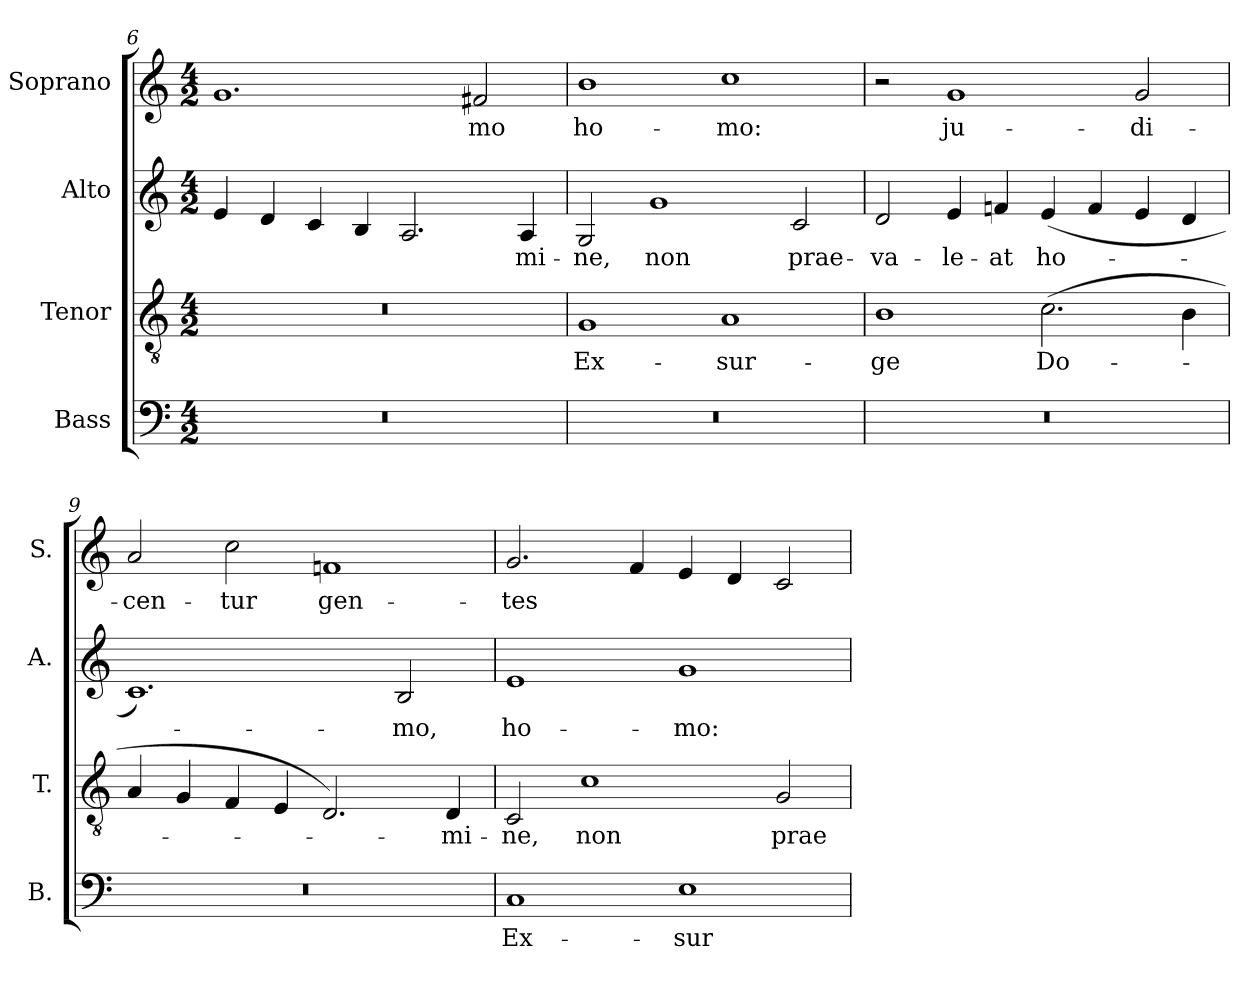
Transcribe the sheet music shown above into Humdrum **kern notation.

**kern	**text	**kern	**text	**kern	**text	**kern	**text
*part4	*part4	*part3	*part3	*part2	*part2	*part1	*part1
*staff4	*staff4	*staff3	*staff3	*staff2	*staff2	*staff1	*staff1
*I"Bass	*	*I"Tenor	*	*I"Alto	*	*I"Soprano	*
*I'B.	*	*I'T.	*	*I'A.	*	*I'S.	*
*clefF4	*	*clefGv2	*	*clefG2	*	*clefG2	*
*	*	*ITrd7c12	*	*	*	*	*
*k[]	*	*k[]	*	*k[]	*	*k[]	*
*C:	*	*C:	*	*C:	*	*C:	*
*M4/2	*	*M4/2	*	*M4/2	*	*M4/2	*
=6	=6	=6	=6	=6	=6	=6	=6
!LO:N:vis=1	!	!LO:N:vis=1	!	!	!	!	!
0r	.	0r	.	4ei/	.	1.gi	.
.	.	.	.	4di/	.	.	.
.	.	.	.	4ci/	.	.	.
.	.	.	.	4Bi/	.	.	.
.	.	.	.	2.Ai/	.	.	.
!	!	!	!	!	!	!	!LO:LY:b:color=#000000
.	.	.	.	.	.	2f#Xi/	-mo
!	!	!	!	!	!LO:LY:b:color=#000000	!	!
.	.	.	.	4Ai/	-mi-	.	.
=7	=7	=7	=7	=7	=7	=7	=7
!LO:N:vis=1	!	!	!	!	!	!	!
!	!	!	!LO:LY:b:color=#000000	!	!	!	!
!	!	!	!	!	!LO:LY:b:color=#000000	!	!
!	!	!	!	!	!	!	!LO:LY:b:color=#000000
0r	.	1GGi	Ex-	2Gi/	-ne,	1bi	ho-
!	!	!	!	!	!LO:LY:b:color=#000000	!	!
.	.	.	.	1gi	non	.	.
!	!	!	!LO:LY:b:color=#000000	!	!	!	!
!	!	!	!	!	!	!	!LO:LY:b:color=#000000
.	.	1AAi	-sur-	.	.	1cci	-mo:
!	!	!	!	!	!LO:LY:b:color=#000000	!	!
.	.	.	.	2ci/	prae-	.	.
!!LO:LB:g=z
=8	=8	=8	=8	=8	=8	=8	=8
!LO:N:vis=1	!	!	!	!	!	!	!
!	!	!	!LO:LY:b:color=#000000	!	!	!	!
!	!	!	!	!	!LO:LY:b:color=#000000	!	!
0r	.	1BBi	-ge	2di/	-va-	2r	.
!	!	!	!	!	!LO:LY:b:color=#000000	!	!
!	!	!	!	!	!	!	!LO:LY:b:color=#000000
.	.	.	.	4ei/	-le-	1gi	ju-
!	!	!	!	!	!LO:LY:b:color=#000000	!	!
.	.	.	.	4fni/	-at	.	.
!	!	!	!LO:LY:b:color=#000000	!	!	!	!
!	!	!	!	!	!LO:LY:b:color=#000000	!	!
.	.	(2.Ci\	Do-	(4ei/	ho-	.	.
.	.	.	.	4fi/	.	.	.
!	!	!	!	!	!	!	!LO:LY:b:color=#000000
.	.	.	.	4ei/	.	2gi/	-di-
.	.	4BBi\	.	4di/	.	.	.
=9	=9	=9	=9	=9	=9	=9	=9
!LO:N:vis=1	!	!	!	!	!	!	!
!	!	!	!	!	!	!	!LO:LY:b:color=#000000
0r	.	4AAi/	.	1.ci)	.	2ai/	-cen-
.	.	4GGi/	.	.	.	.	.
!	!	!	!	!	!	!	!LO:LY:b:color=#000000
.	.	4FFi/	.	.	.	2cci\	-tur
.	.	4EEi/	.	.	.	.	.
!	!	!	!	!	!	!	!LO:LY:b:color=#000000
.	.	2.DDi/)	.	.	.	1fni	gen-
!	!	!	!	!	!LO:LY:b:color=#000000	!	!
.	.	.	.	2Bi/	-mo,	.	.
!	!	!	!LO:LY:b:color=#000000	!	!	!	!
.	.	4DDi/	-mi-	.	.	.	.
=10	=10	=10	=10	=10	=10	=10	=10
!	!LO:LY:b:color=#000000	!	!	!	!	!	!
!	!	!	!LO:LY:b:color=#000000	!	!	!	!
!	!	!	!	!	!LO:LY:b:color=#000000	!	!
!	!	!	!	!	!	!	!LO:LY:b:color=#000000
1Ci	Ex-	2CCi/	-ne,	1ei	ho-	2.gi/	-tes
!	!	!	!LO:LY:b:color=#000000	!	!	!	!
.	.	1Ci	non	.	.	.	.
.	.	.	.	.	.	4fi/	.
!	!LO:LY:b:color=#000000	!	!	!	!	!	!
!	!	!	!	!	!LO:LY:b:color=#000000	!	!
1Ei	-sur-	.	.	1gi	-mo:	4ei/	.
.	.	.	.	.	.	4di/	.
!	!	!	!LO:LY:b:color=#000000	!	!	!	!
.	.	2GGi/	prae-	.	.	2ci/	.
=	=	=	=	=	=	=	=
*-	*-	*-	*-	*-	*-	*-	*-
